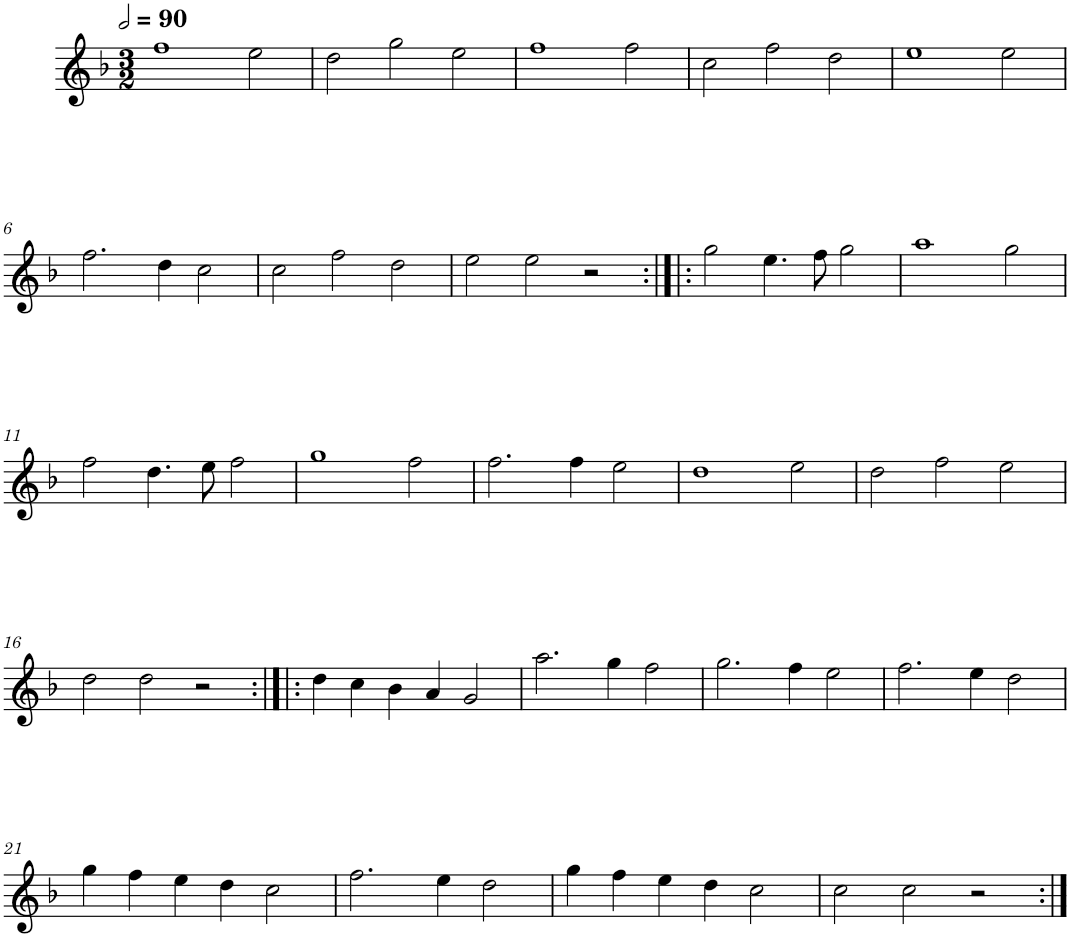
**kern
*part1
*staff1
*I"Six parties
*clefG2
*k[b-]
*M3/2
*MM180
=1
1ff
2ee\
=2
2dd\
2gg\
2ee\
=3
1ff
2ff\
=4
2cc\
2ff\
2dd\
=5
1ee
2ee\
!!LO:LB:g=z
=6
2.ff\
4dd\
2cc\
=7
2cc\
2ff\
2dd\
=8
2ee\
2ee\
2r
=9:|!|:
2gg\
4.ee\
8ff\
2gg\
=10
1aa
2gg\
!!LO:LB:g=z
=11
2ff\
4.dd\
8ee\
2ff\
=12
1gg
2ff\
=13
2.ff\
4ff\
2ee\
=14
1dd
2ee\
=15
2dd\
2ff\
2ee\
!!LO:LB:g=z
=16
2dd\
2dd\
2r
=17:|!|:
4dd\
4cc\
4b-\
4a/
2g/
=18
2.aa\
4gg\
2ff\
=19
2.gg\
4ff\
2ee\
=20
2.ff\
4ee\
2dd\
!!LO:LB:g=z
=21
4gg\
4ff\
4ee\
4dd\
2cc\
=22
2.ff\
4ee\
2dd\
=23
4gg\
4ff\
4ee\
4dd\
2cc\
=24
2cc\
2cc\
2r
=:|!
*-
